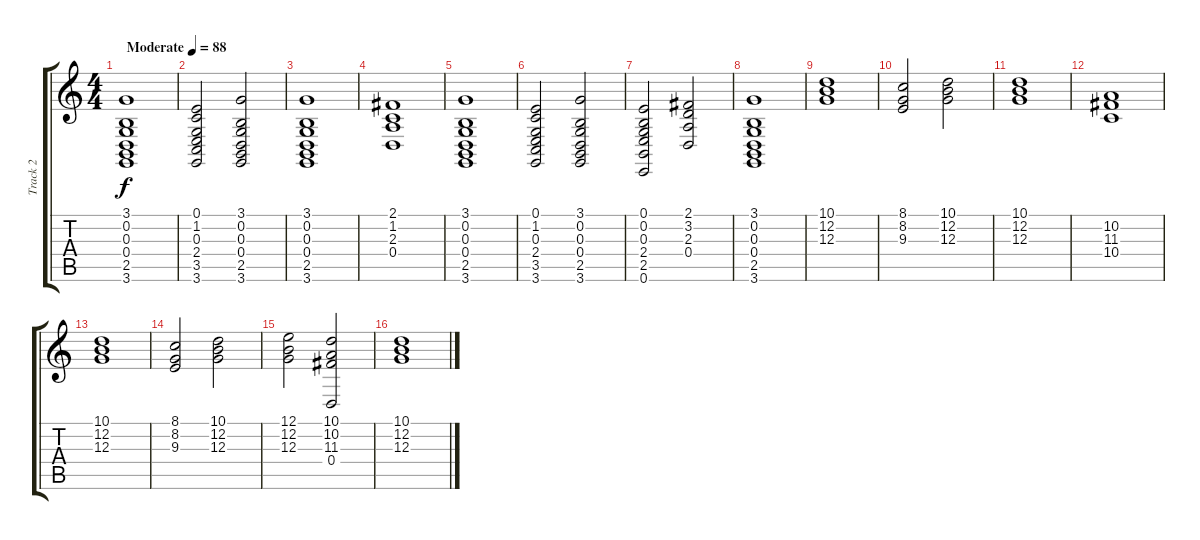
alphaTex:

\track ("Track 2" "Track 2") {instrument harmonica}
\staff {score tabs}
\tuning (E4 B3 G3 D3 A2 E2) {hide}
\ts (4 4)
\tempo (88 "Moderate")
\clef g2
\ks c
(3.1 0.2 0.3 0.4 2.5 3.6).1{dy f instrument harmonica} |
(0.1 1.2 0.3 2.4 3.5 3.6).2 (3.1 0.2 0.3 0.4 2.5 3.6).2 |
(3.1 0.2 0.3 0.4 2.5 3.6).1 |
(2.1 1.2 2.3 0.4).1 |
(3.1 0.2 0.3 0.4 2.5 3.6).1 |
(0.1 1.2 0.3 2.4 3.5 3.6).2 (3.1 0.2 0.3 0.4 2.5 3.6).2 |
(0.1 0.2 0.3 2.4 2.5 0.6).2 (2.1 3.2 2.3 0.4).2 |
(3.1 0.2 0.3 0.4 2.5 3.6).1 |
(10.1 12.2 12.3).1 |
(8.1 8.2 9.3).2 (10.1 12.2 12.3).2 |
(10.1 12.2 12.3).1 |
(10.2 11.3 10.4).1 |
(10.1 12.2 12.3).1 |
(8.1 8.2 9.3).2 (10.1 12.2 12.3).2 |
(12.1 12.2 12.3).2 (10.1 10.2 11.3 0.4).2 |
(10.1 12.2 12.3).1
